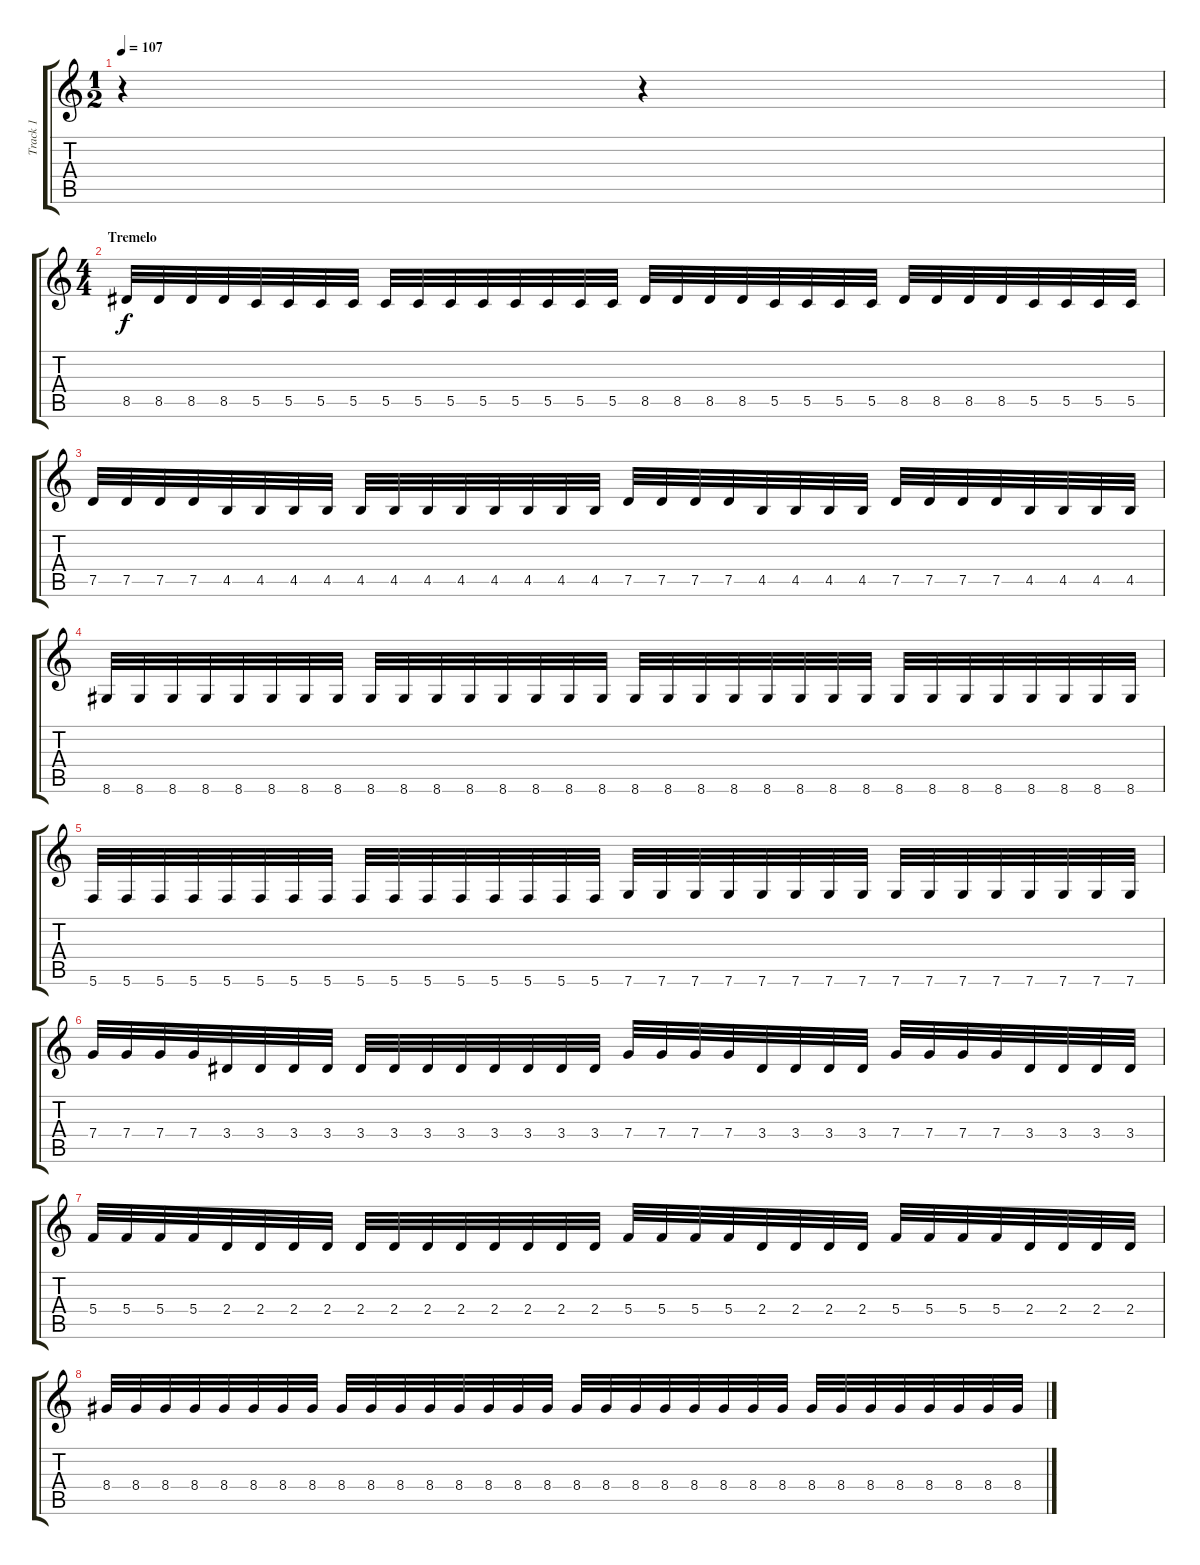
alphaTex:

\track ("Track 1" "Track 1") {instrument distortionguitar}
\staff {score tabs}
\tuning (D4 A3 F3 C3 G2 C2) {hide}
\ts (1 2)
\tempo 107
\clef g2
\ks c
r.4{dy f} r.4 |
\ts (4 4)
\section ("" "Tremelo")
8.5.32 8.5.32 8.5.32 8.5.32 5.5.32 5.5.32 5.5.32 5.5.32 5.5.32 5.5.32 5.5.32 5.5.32 5.5.32 5.5.32 5.5.32 5.5.32 8.5.32 8.5.32 8.5.32 8.5.32 5.5.32 5.5.32 5.5.32 5.5.32 8.5.32 8.5.32 8.5.32 8.5.32 5.5.32 5.5.32 5.5.32 5.5.32 |
7.5.32 7.5.32 7.5.32 7.5.32 4.5.32 4.5.32 4.5.32 4.5.32 4.5.32 4.5.32 4.5.32 4.5.32 4.5.32 4.5.32 4.5.32 4.5.32 7.5.32 7.5.32 7.5.32 7.5.32 4.5.32 4.5.32 4.5.32 4.5.32 7.5.32 7.5.32 7.5.32 7.5.32 4.5.32 4.5.32 4.5.32 4.5.32 |
8.6.32 8.6.32 8.6.32 8.6.32 8.6.32 8.6.32 8.6.32 8.6.32 8.6.32 8.6.32 8.6.32 8.6.32 8.6.32 8.6.32 8.6.32 8.6.32 8.6.32 8.6.32 8.6.32 8.6.32 8.6.32 8.6.32 8.6.32 8.6.32 8.6.32 8.6.32 8.6.32 8.6.32 8.6.32 8.6.32 8.6.32 8.6.32 |
5.6.32 5.6.32 5.6.32 5.6.32 5.6.32 5.6.32 5.6.32 5.6.32 5.6.32 5.6.32 5.6.32 5.6.32 5.6.32 5.6.32 5.6.32 5.6.32 7.6.32 7.6.32 7.6.32 7.6.32 7.6.32 7.6.32 7.6.32 7.6.32 7.6.32 7.6.32 7.6.32 7.6.32 7.6.32 7.6.32 7.6.32 7.6.32 |
7.4.32 7.4.32 7.4.32 7.4.32 3.4.32 3.4.32 3.4.32 3.4.32 3.4.32 3.4.32 3.4.32 3.4.32 3.4.32 3.4.32 3.4.32 3.4.32 7.4.32 7.4.32 7.4.32 7.4.32 3.4.32 3.4.32 3.4.32 3.4.32 7.4.32 7.4.32 7.4.32 7.4.32 3.4.32 3.4.32 3.4.32 3.4.32 |
5.4.32 5.4.32 5.4.32 5.4.32 2.4.32 2.4.32 2.4.32 2.4.32 2.4.32 2.4.32 2.4.32 2.4.32 2.4.32 2.4.32 2.4.32 2.4.32 5.4.32 5.4.32 5.4.32 5.4.32 2.4.32 2.4.32 2.4.32 2.4.32 5.4.32 5.4.32 5.4.32 5.4.32 2.4.32 2.4.32 2.4.32 2.4.32 |
8.4.32 8.4.32 8.4.32 8.4.32 8.4.32 8.4.32 8.4.32 8.4.32 8.4.32 8.4.32 8.4.32 8.4.32 8.4.32 8.4.32 8.4.32 8.4.32 8.4.32 8.4.32 8.4.32 8.4.32 8.4.32 8.4.32 8.4.32 8.4.32 8.4.32 8.4.32 8.4.32 8.4.32 8.4.32 8.4.32 8.4.32 8.4.32
